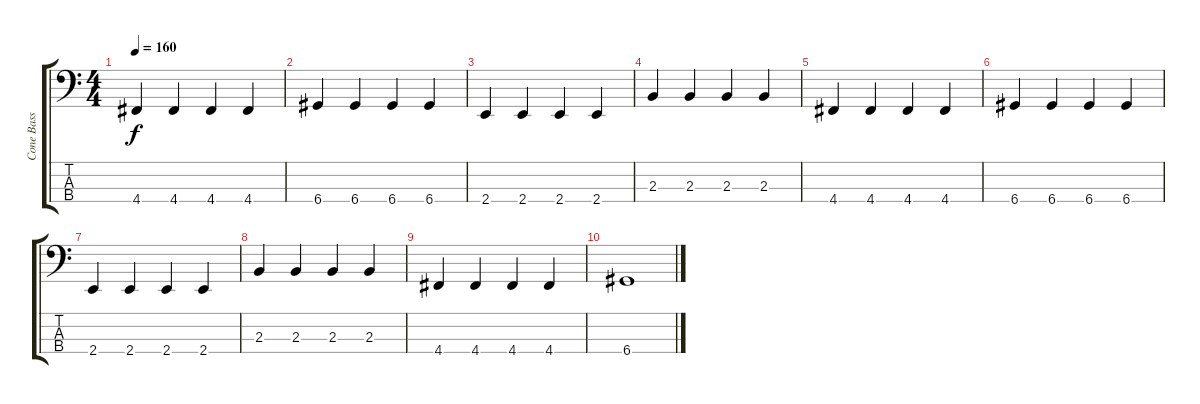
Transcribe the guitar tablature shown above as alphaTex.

\track ("Cone Bass" "Cone Bass") {instrument electricbasspick}
\staff {score tabs}
\tuning (G2 D2 A1 D1) {hide}
\ts (4 4)
\tempo 160
\clef f4
\ks c
4.4.4{dy f} 4.4.4 4.4.4 4.4.4 |
6.4.4 6.4.4 6.4.4 6.4.4 |
2.4.4 2.4.4 2.4.4 2.4.4 |
2.3.4 2.3.4 2.3.4 2.3.4 |
4.4.4 4.4.4 4.4.4 4.4.4 |
6.4.4 6.4.4 6.4.4 6.4.4 |
2.4.4 2.4.4 2.4.4 2.4.4 |
2.3.4 2.3.4 2.3.4 2.3.4 |
4.4.4 4.4.4 4.4.4 4.4.4 |
6.4.1
